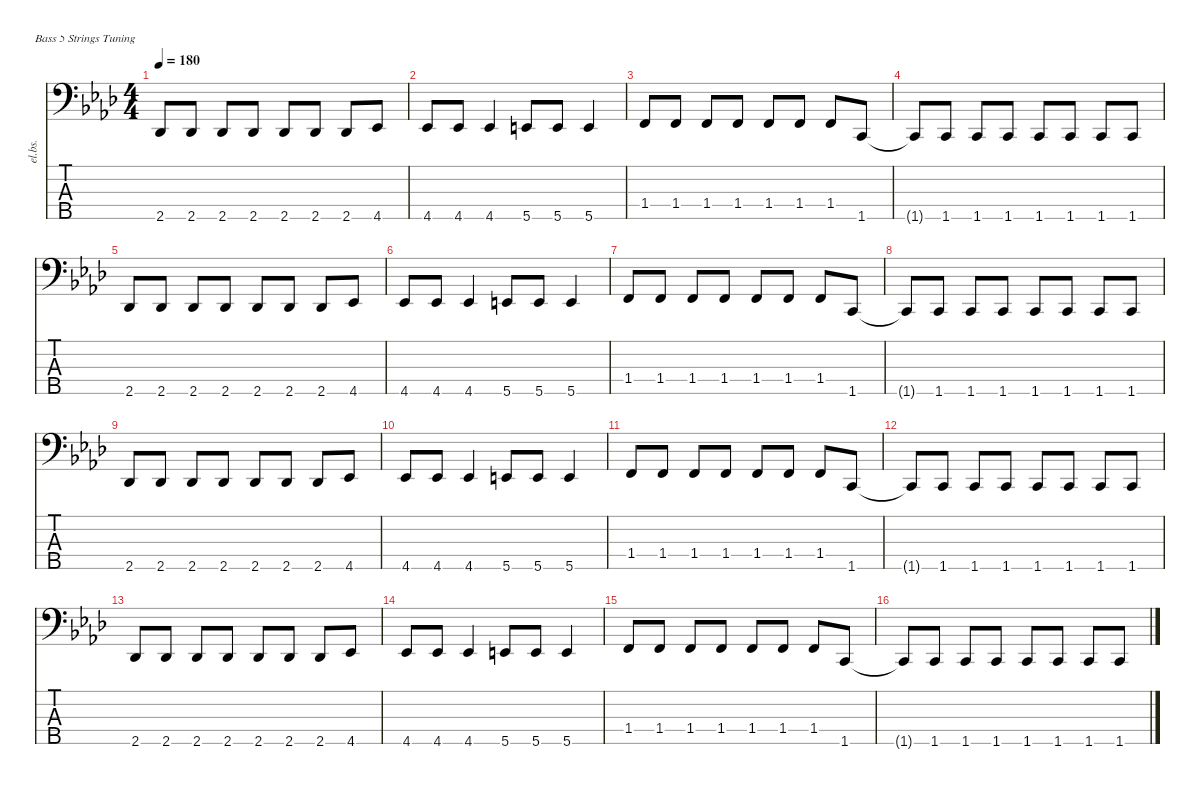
\defaultSystemsLayout 4
\hideDynamics
\bracketExtendMode nobrackets
\track ("Bass" "el.bs.") {mute instrument electricbasspick}
\staff {score tabs}
\tuning (G2 D2 A1 E1 B0)
\ts (4 4)
\tempo 180
\clef f4
\ks fminor
2.5{acc b}.8{dy f} 2.5{acc b}.8 2.5{acc b}.8 2.5{acc b}.8 2.5{acc b}.8 2.5{acc b}.8 2.5{acc b}.8 4.5{acc b}.8 |
4.5{acc b}.8 4.5{acc b}.8 4.5{acc b}.4 5.5{acc forcenatural}.8 5.5{acc forcenatural}.8 5.5{acc forcenatural}.4 |
1.4{acc forcenatural}.8 1.4{acc forcenatural}.8 1.4{acc forcenatural}.8 1.4{acc forcenatural}.8 1.4{acc forcenatural}.8 1.4{acc forcenatural}.8 1.4{acc forcenatural}.8 1.5{acc forcenatural}.8 |
1.5{t acc forcenatural}.8 1.5{acc forcenatural}.8 1.5{acc forcenatural}.8 1.5{acc forcenatural}.8 1.5{acc forcenatural}.8 1.5{acc forcenatural}.8 1.5{acc forcenatural}.8 1.5{acc forcenatural}.8 |
2.5{acc b}.8 2.5{acc b}.8 2.5{acc b}.8 2.5{acc b}.8 2.5{acc b}.8 2.5{acc b}.8 2.5{acc b}.8 4.5{acc b}.8 |
4.5{acc b}.8 4.5{acc b}.8 4.5{acc b}.4 5.5{acc forcenatural}.8 5.5{acc forcenatural}.8 5.5{acc forcenatural}.4 |
1.4{acc forcenatural}.8 1.4{acc forcenatural}.8 1.4{acc forcenatural}.8 1.4{acc forcenatural}.8 1.4{acc forcenatural}.8 1.4{acc forcenatural}.8 1.4{acc forcenatural}.8 1.5{acc forcenatural}.8 |
1.5{t acc forcenatural}.8 1.5{acc forcenatural}.8 1.5{acc forcenatural}.8 1.5{acc forcenatural}.8 1.5{acc forcenatural}.8 1.5{acc forcenatural}.8 1.5{acc forcenatural}.8 1.5{acc forcenatural}.8 |
2.5{acc b}.8 2.5{acc b}.8 2.5{acc b}.8 2.5{acc b}.8 2.5{acc b}.8 2.5{acc b}.8 2.5{acc b}.8 4.5{acc b}.8 |
4.5{acc b}.8 4.5{acc b}.8 4.5{acc b}.4 5.5{acc forcenatural}.8 5.5{acc forcenatural}.8 5.5{acc forcenatural}.4 |
1.4{acc forcenatural}.8 1.4{acc forcenatural}.8 1.4{acc forcenatural}.8 1.4{acc forcenatural}.8 1.4{acc forcenatural}.8 1.4{acc forcenatural}.8 1.4{acc forcenatural}.8 1.5{acc forcenatural}.8 |
1.5{t acc forcenatural}.8 1.5{acc forcenatural}.8 1.5{acc forcenatural}.8 1.5{acc forcenatural}.8 1.5{acc forcenatural}.8 1.5{acc forcenatural}.8 1.5{acc forcenatural}.8 1.5{acc forcenatural}.8 |
2.5{acc b}.8 2.5{acc b}.8 2.5{acc b}.8 2.5{acc b}.8 2.5{acc b}.8 2.5{acc b}.8 2.5{acc b}.8 4.5{acc b}.8 |
4.5{acc b}.8 4.5{acc b}.8 4.5{acc b}.4 5.5{acc forcenatural}.8 5.5{acc forcenatural}.8 5.5{acc forcenatural}.4 |
1.4{acc forcenatural}.8 1.4{acc forcenatural}.8 1.4{acc forcenatural}.8 1.4{acc forcenatural}.8 1.4{acc forcenatural}.8 1.4{acc forcenatural}.8 1.4{acc forcenatural}.8 1.5{acc forcenatural}.8 |
1.5{t acc forcenatural}.8 1.5{acc forcenatural}.8 1.5{acc forcenatural}.8 1.5{acc forcenatural}.8 1.5{acc forcenatural}.8 1.5{acc forcenatural}.8 1.5{acc forcenatural}.8 1.5{acc forcenatural}.8
